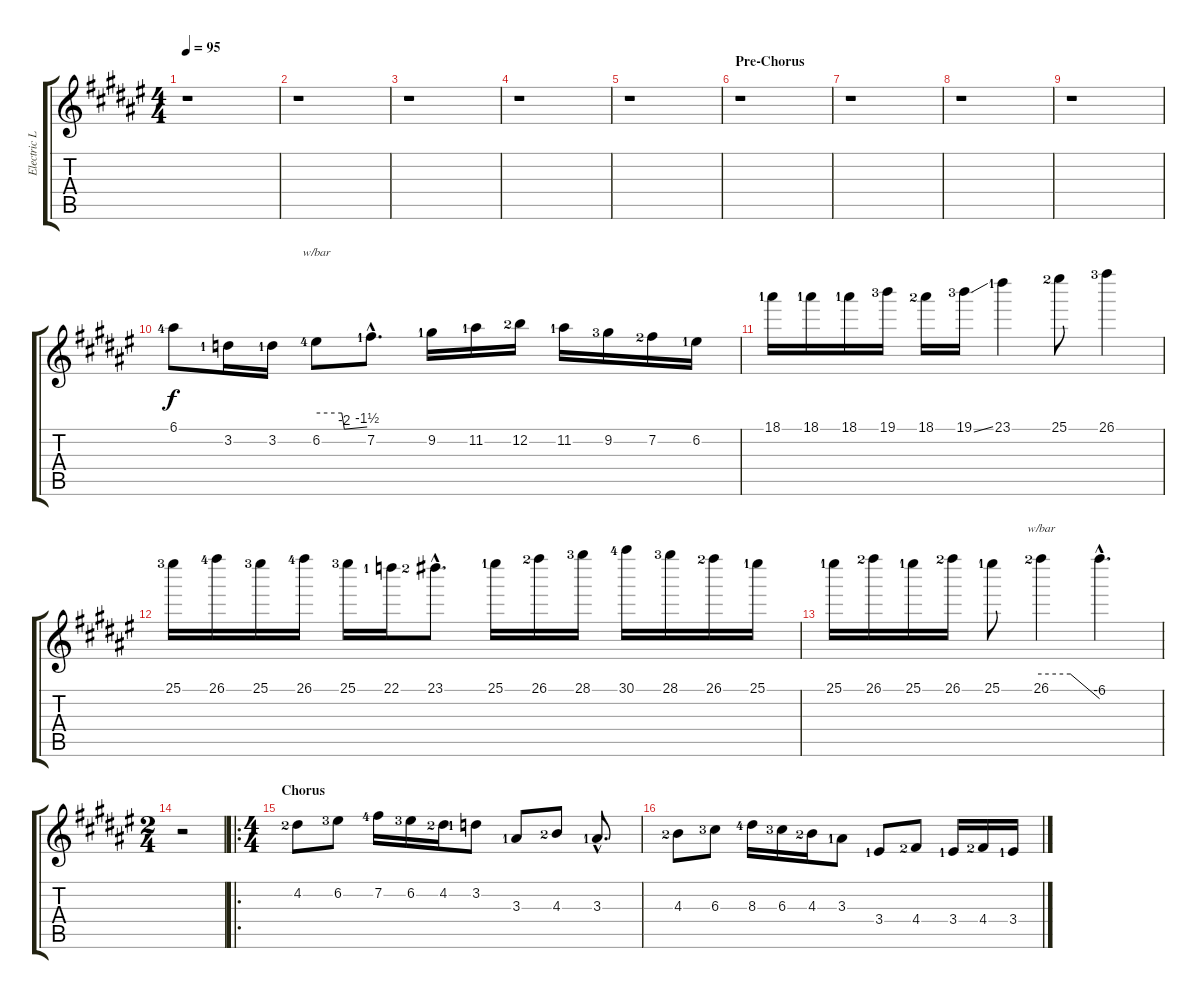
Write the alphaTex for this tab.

\track ("Electric Lead Guitar" "Electric L") {instrument overdrivenguitar}
\staff {score tabs}
\tuning (E4 B3 G3 D3 A2 E2) {hide}
\ts (4 4)
\tempo 95
\clef g2
\ks d#minor
r.1{dy f} |
r.1 |
r.1 |
r.1 |
r.1 |
\section ("" "Pre-Chorus")
r.1 |
r.1 |
r.1 |
r.1 |
6.1{lf 5}.8 3.2{lf 2}.16 3.2{lf 2}.16 6.2{lf 5}.8{tbe (custom default 0 0 30 0 33 -8 60 -6)} 7.2{hac lf 2}.8{d} 9.2{lf 2}.16 11.2{lf 2}.16 12.2{lf 3}.16 11.2{lf 2}.16 9.2{lf 4}.16 7.2{lf 3}.16 6.2{lf 2}.16 |
18.1{lf 2}.16 18.1{lf 2}.16 18.1{lf 2}.16 19.1{lf 4}.16 18.1{lf 3}.16 19.1{ss lf 4}.16 23.1{lf 2}.4 25.1{lf 3}.8 26.1{lf 4}.4 |
25.1{lf 4}.16 26.1{lf 5}.16 25.1{lf 4}.16 26.1{lf 5}.16 25.1{lf 4}.16 22.1{lf 2}.16 23.1{hac lf 3}.8{d} 25.1{lf 2}.16 26.1{lf 3}.16 28.1{lf 4}.16 30.1{lf 5}.16 28.1{lf 4}.16 26.1{lf 3}.16 25.1{lf 2}.16 |
25.1{lf 2}.16 26.1{lf 3}.16 25.1{lf 2}.16 26.1{lf 3}.16 25.1{lf 2}.8 26.1{lf 3}.4{tbe (custom default 0 0 30 0 60 -24)} 26.1{hac t}.4{d} |
\ts (2 4)
r.2 |
\ro
\ts (4 4)
\section ("" "Chorus")
4.2{lf 3}.8 6.2{lf 4}.8 7.2{lf 5}.16 6.2{lf 4}.16 4.2{lf 3}.16 3.2{lf 2}.8 3.3{lf 2}.8 4.3{lf 3}.8 3.3{hac lf 2}.8{d} |
4.3{lf 3}.8 6.3{lf 4}.8 8.3{lf 5}.16 6.3{lf 4}.16 4.3{lf 3}.16 3.3{lf 2}.8 3.4{lf 2}.8 4.4{lf 3}.8 3.4{lf 2}.16 4.4{lf 3}.16 3.4{lf 2}.16
